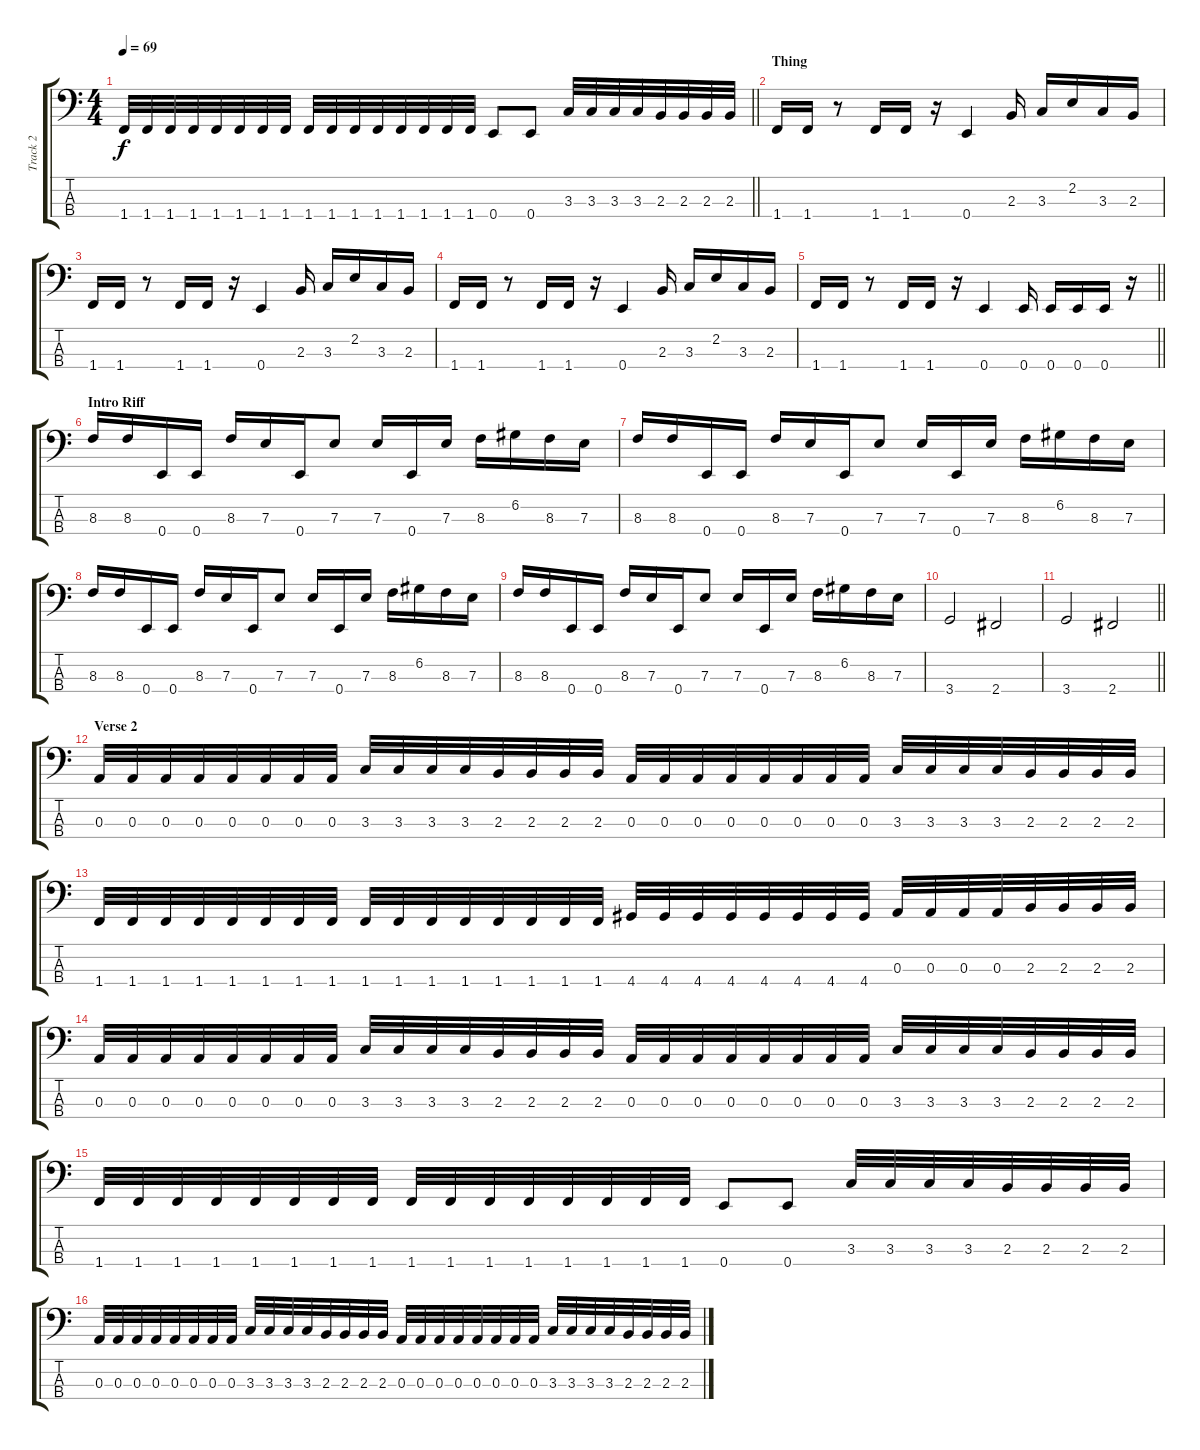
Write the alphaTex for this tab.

\track ("Track 2" "Track 2") {instrument electricbassfinger}
\staff {score tabs}
\tuning (G2 D2 A1 E1) {hide}
\ts (4 4)
\tempo 69
\clef f4
\barLineRight lightlight
\ks c
1.4.32{dy f} 1.4.32 1.4.32 1.4.32 1.4.32 1.4.32 1.4.32 1.4.32 1.4.32 1.4.32 1.4.32 1.4.32 1.4.32 1.4.32 1.4.32 1.4.32 0.4.8 0.4.8 3.3.32 3.3.32 3.3.32 3.3.32 2.3.32 2.3.32 2.3.32 2.3.32 |
\section ("" "Thing")
1.4.16 1.4.16 r.8 1.4.16 1.4.16 r.16 0.4.4 2.3.16 3.3.16 2.2.16 3.3.16 2.3.16 |
1.4.16 1.4.16 r.8 1.4.16 1.4.16 r.16 0.4.4 2.3.16 3.3.16 2.2.16 3.3.16 2.3.16 |
1.4.16 1.4.16 r.8 1.4.16 1.4.16 r.16 0.4.4 2.3.16 3.3.16 2.2.16 3.3.16 2.3.16 |
\barLineRight lightlight
1.4.16 1.4.16 r.8 1.4.16 1.4.16 r.16 0.4.4 0.4.16 0.4.16 0.4.16 0.4.16 r.16 |
\section ("" "Intro Riff")
8.3.16 8.3.16 0.4.16 0.4.16 8.3.16 7.3.16 0.4.16 7.3.8 7.3.16 0.4.16 7.3.16 8.3.16 6.2.16 8.3.16 7.3.16 |
8.3.16 8.3.16 0.4.16 0.4.16 8.3.16 7.3.16 0.4.16 7.3.8 7.3.16 0.4.16 7.3.16 8.3.16 6.2.16 8.3.16 7.3.16 |
8.3.16 8.3.16 0.4.16 0.4.16 8.3.16 7.3.16 0.4.16 7.3.8 7.3.16 0.4.16 7.3.16 8.3.16 6.2.16 8.3.16 7.3.16 |
8.3.16 8.3.16 0.4.16 0.4.16 8.3.16 7.3.16 0.4.16 7.3.8 7.3.16 0.4.16 7.3.16 8.3.16 6.2.16 8.3.16 7.3.16 |
3.4.2 2.4.2 |
\barLineRight lightlight
3.4.2 2.4.2 |
\section ("" "Verse 2")
0.3.32 0.3.32 0.3.32 0.3.32 0.3.32 0.3.32 0.3.32 0.3.32 3.3.32 3.3.32 3.3.32 3.3.32 2.3.32 2.3.32 2.3.32 2.3.32 0.3.32 0.3.32 0.3.32 0.3.32 0.3.32 0.3.32 0.3.32 0.3.32 3.3.32 3.3.32 3.3.32 3.3.32 2.3.32 2.3.32 2.3.32 2.3.32 |
1.4.32 1.4.32 1.4.32 1.4.32 1.4.32 1.4.32 1.4.32 1.4.32 1.4.32 1.4.32 1.4.32 1.4.32 1.4.32 1.4.32 1.4.32 1.4.32 4.4.32 4.4.32 4.4.32 4.4.32 4.4.32 4.4.32 4.4.32 4.4.32 0.3.32 0.3.32 0.3.32 0.3.32 2.3.32 2.3.32 2.3.32 2.3.32 |
0.3.32 0.3.32 0.3.32 0.3.32 0.3.32 0.3.32 0.3.32 0.3.32 3.3.32 3.3.32 3.3.32 3.3.32 2.3.32 2.3.32 2.3.32 2.3.32 0.3.32 0.3.32 0.3.32 0.3.32 0.3.32 0.3.32 0.3.32 0.3.32 3.3.32 3.3.32 3.3.32 3.3.32 2.3.32 2.3.32 2.3.32 2.3.32 |
1.4.32 1.4.32 1.4.32 1.4.32 1.4.32 1.4.32 1.4.32 1.4.32 1.4.32 1.4.32 1.4.32 1.4.32 1.4.32 1.4.32 1.4.32 1.4.32 0.4.8 0.4.8 3.3.32 3.3.32 3.3.32 3.3.32 2.3.32 2.3.32 2.3.32 2.3.32 |
0.3.32 0.3.32 0.3.32 0.3.32 0.3.32 0.3.32 0.3.32 0.3.32 3.3.32 3.3.32 3.3.32 3.3.32 2.3.32 2.3.32 2.3.32 2.3.32 0.3.32 0.3.32 0.3.32 0.3.32 0.3.32 0.3.32 0.3.32 0.3.32 3.3.32 3.3.32 3.3.32 3.3.32 2.3.32 2.3.32 2.3.32 2.3.32
